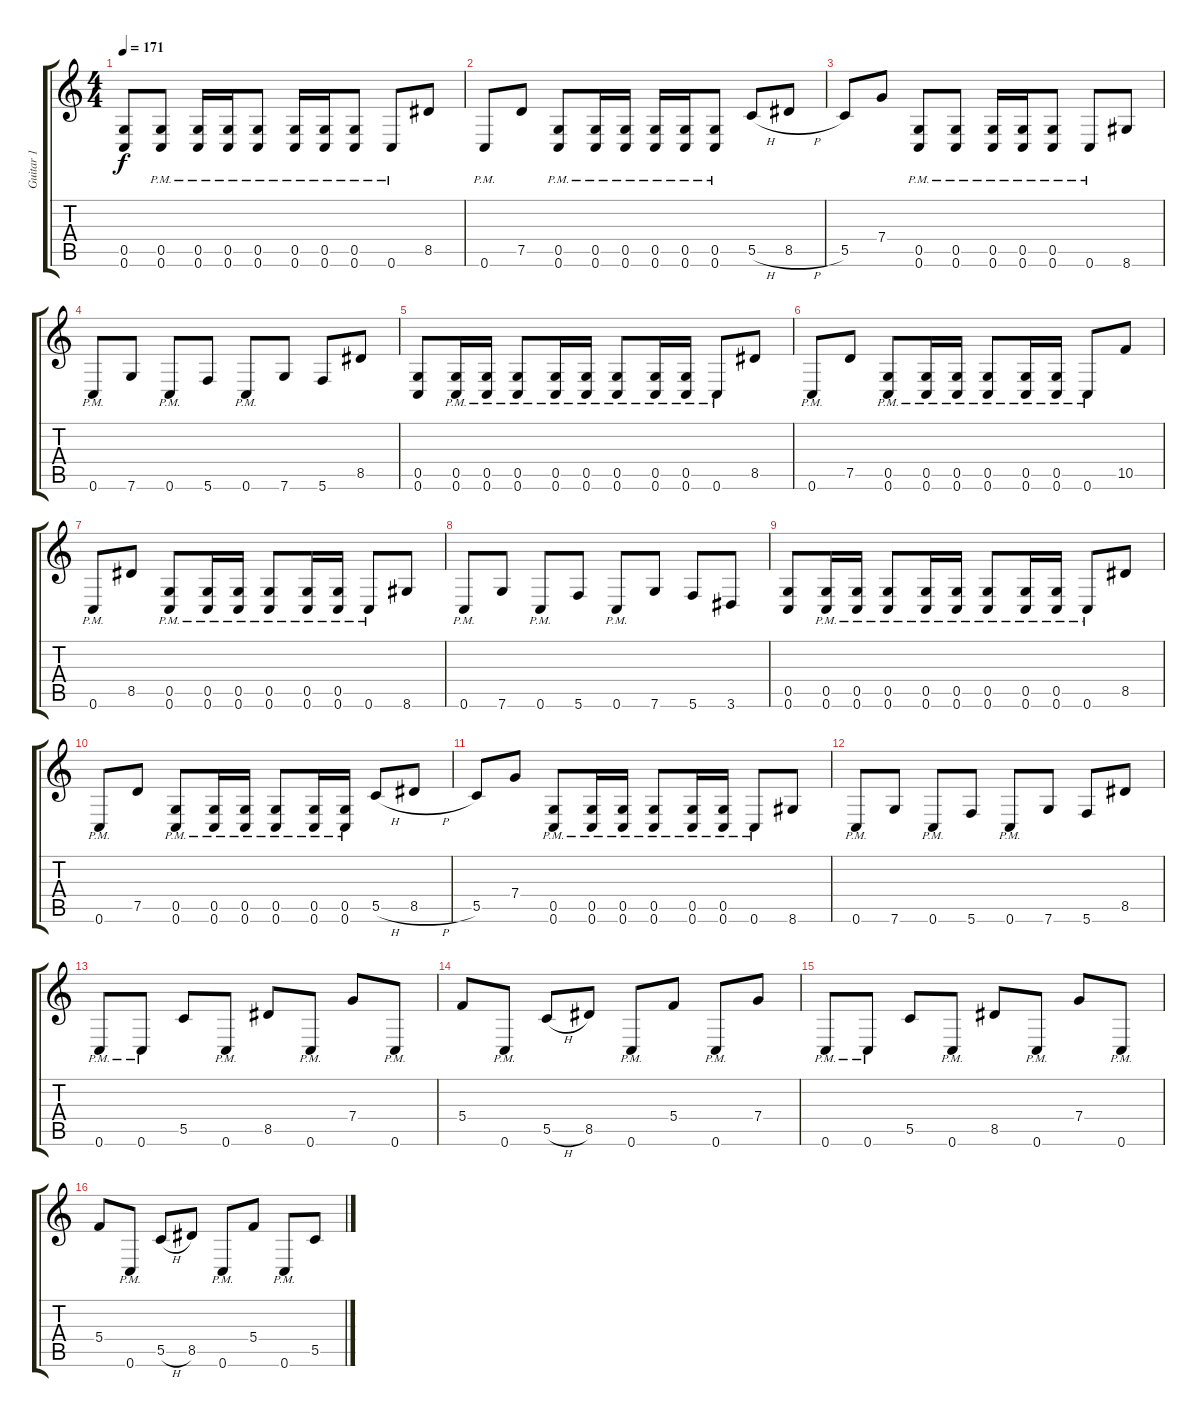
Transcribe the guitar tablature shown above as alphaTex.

\track ("Guitar 1" "Guitar 1") {instrument distortionguitar}
\staff {score tabs}
\tuning (D4 A3 F3 C3 G2 C2) {hide}
\ts (4 4)
\tempo 171
\clef g2
\ks c
(0.5 0.6).8{dy f} (0.5{pm} 0.6{pm}).8 (0.5{pm} 0.6{pm}).16 (0.5{pm} 0.6{pm}).16 (0.5{pm} 0.6{pm}).8 (0.5{pm} 0.6{pm}).16 (0.5{pm} 0.6{pm}).16 (0.5{pm} 0.6{pm}).8 0.6{pm}.8 8.5.8 |
0.6{pm}.8 7.5.8 (0.5{pm} 0.6{pm}).8 (0.5{pm} 0.6{pm}).16 (0.5{pm} 0.6{pm}).16 (0.5{pm} 0.6{pm}).16 (0.5{pm} 0.6{pm}).16 (0.5{pm} 0.6{pm}).8 5.5{h}.8 8.5{h}.8 |
5.5.8 7.4.8 (0.5{pm} 0.6{pm}).8 (0.5{pm} 0.6{pm}).8 (0.5{pm} 0.6{pm}).16 (0.5{pm} 0.6{pm}).16 (0.5{pm} 0.6{pm}).8 0.6{pm}.8 8.6.8 |
0.6{pm}.8 7.6.8 0.6{pm}.8 5.6.8 0.6{pm}.8 7.6.8 5.6.8 8.5.8 |
(0.5 0.6).8 (0.5{pm} 0.6{pm}).16 (0.5{pm} 0.6{pm}).16 (0.5{pm} 0.6{pm}).8 (0.5{pm} 0.6{pm}).16 (0.5{pm} 0.6{pm}).16 (0.5{pm} 0.6{pm}).8 (0.5{pm} 0.6{pm}).16 (0.5{pm} 0.6{pm}).16 0.6{pm}.8 8.5.8 |
0.6{pm}.8 7.5.8 (0.5{pm} 0.6{pm}).8 (0.5{pm} 0.6{pm}).16 (0.5{pm} 0.6{pm}).16 (0.5{pm} 0.6{pm}).8 (0.5{pm} 0.6{pm}).16 (0.5{pm} 0.6{pm}).16 0.6{pm}.8 10.5.8 |
0.6{pm}.8 8.5.8 (0.5{pm} 0.6{pm}).8 (0.5{pm} 0.6{pm}).16 (0.5{pm} 0.6{pm}).16 (0.5{pm} 0.6{pm}).8 (0.5{pm} 0.6{pm}).16 (0.5{pm} 0.6{pm}).16 0.6{pm}.8 8.6.8 |
0.6{pm}.8 7.6.8 0.6{pm}.8 5.6.8 0.6{pm}.8 7.6.8 5.6.8 3.6.8 |
(0.5 0.6).8 (0.5{pm} 0.6{pm}).16 (0.5{pm} 0.6{pm}).16 (0.5{pm} 0.6{pm}).8 (0.5{pm} 0.6{pm}).16 (0.5{pm} 0.6{pm}).16 (0.5{pm} 0.6{pm}).8 (0.5{pm} 0.6{pm}).16 (0.5{pm} 0.6{pm}).16 0.6{pm}.8 8.5.8 |
0.6{pm}.8 7.5.8 (0.5{pm} 0.6{pm}).8 (0.5{pm} 0.6{pm}).16 (0.5{pm} 0.6{pm}).16 (0.5{pm} 0.6{pm}).8 (0.5{pm} 0.6{pm}).16 (0.5{pm} 0.6{pm}).16 5.5{h}.8 8.5{h}.8 |
5.5.8 7.4.8 (0.5{pm} 0.6{pm}).8 (0.5{pm} 0.6{pm}).16 (0.5{pm} 0.6{pm}).16 (0.5{pm} 0.6{pm}).8 (0.5{pm} 0.6{pm}).16 (0.5{pm} 0.6{pm}).16 0.6{pm}.8 8.6.8 |
0.6{pm}.8 7.6.8 0.6{pm}.8 5.6.8 0.6{pm}.8 7.6.8 5.6.8 8.5.8 |
0.6{pm}.8 0.6{pm}.8 5.5.8 0.6{pm}.8 8.5.8 0.6{pm}.8 7.4.8 0.6{pm}.8 |
5.4.8 0.6{pm}.8 5.5{h}.8 8.5.8 0.6{pm}.8 5.4.8 0.6{pm}.8 7.4.8 |
0.6{pm}.8 0.6{pm}.8 5.5.8 0.6{pm}.8 8.5.8 0.6{pm}.8 7.4.8 0.6{pm}.8 |
5.4.8 0.6{pm}.8 5.5{h}.8 8.5.8 0.6{pm}.8 5.4.8 0.6{pm}.8 5.5.8
